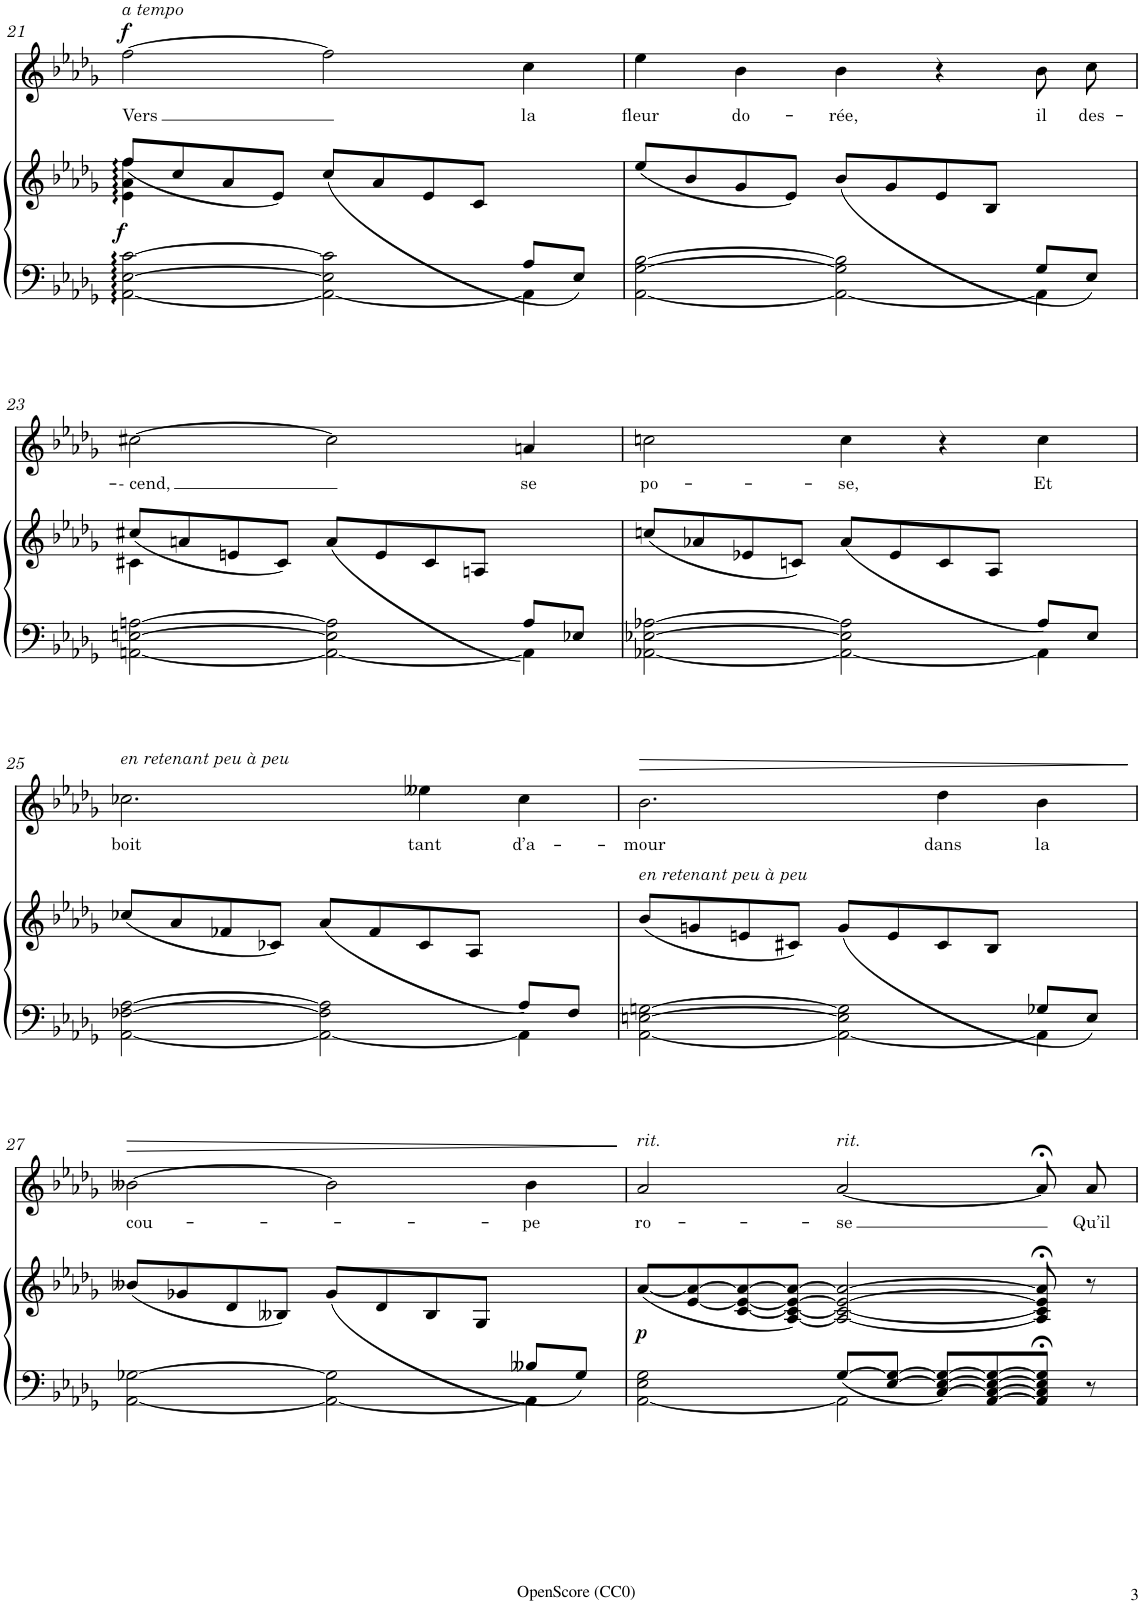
**kern	**kern	**dynam	**kern	**text	**dynam
*part2	*part2	*part2	*part1	*part1	*part1
*staff3	*staff2	*staff2/3	*staff1	*staff1	*staff1
*I"Piano	*	*	*I"Chant Voice	*	*
*I'Pno	*	*	*	*	*
!!LO:PB:g=z
*clefF4	*clefG2	*	*clefG2	*	*
*k[b-e-a-d-g-]	*k[b-e-a-d-g-]	*	*k[b-e-a-d-g-]	*	*
*M5/4	*M5/4	*	*M5/4	*	*
=21	=21	=21	=21	=21	=21
*^	*^	*	*	*	*
!	!	!	!	!	!LO:TX:a:i:t=a tempo	!	!
!	!	!	!	!LO:DY:b	!	!LO:LY:b	!LO:DY:a
1ryy	[2AA-\ [2E-\ [2c\	(<8ff/L	4e-\ 4a-\ 4ff\	f	[2ff\	Vers	f
.	.	8cc/	.	.	.	.	.
.	.	8a-/	4ryy	.	.	.	.
.	.	8e-/J)	.	.	.	.	.
.	2AA-\_ 2E-\] 2c\]	(<8cc/L	2.ryy	.	2ff\]	.	.
.	.	8a-/	.	.	.	.	.
.	.	8e-/	.	.	.	.	.
.	.	8c/J	.	.	.	.	.
!	!	!	!	!	!	!LO:LY:b	!
8A-/L	4AA-\]	4ryy	.	.	4cc\	la	.
8E-/J)	.	.	.	.	.	.	.
*	*	*v	*v	*	*	*	*
=22	=22	=22	=22	=22	=22	=22
!	!	!	!	!	!LO:LY:b	!
1ryy	[2AA-\ [2G-\ [2B-\	(8ee-/L	.	4ee-\	fleur	.
.	.	8b-/	.	.	.	.
!	!	!	!	!	!LO:LY:b	!
.	.	8g-/	.	4b-\	do-	.
.	.	8e-/J)	.	.	.	.
!	!	!	!	!	!LO:LY:b	!
.	2AA-\_ 2G-\] 2B-\]	(<8b-/L	.	4b-\	-rée,	.
.	.	8g-/	.	.	.	.
.	.	8e-/	.	4r	.	.
.	.	8B-/J	.	.	.	.
!	!	!	!	!	!LO:LY:b	!
8G-/L	4AA-\]	4ryy	.	8b-\L	il	.
!	!	!	!	!	!LO:LY:b	!
8E-/J)	.	.	.	8cc\J	des-	.
!!LO:LB:g=z
=23	=23	=23	=23	=23	=23	=23
*	*	*^	*	*	*	*
!	!	!	!	!	!	!LO:LY:b	!
1ryy	[2AAn\ [2En\ [2An\	(<8cc#X/L	4c#X\	.	[2cc#X\	-- cend,	.
.	.	8an/	.	.	.	.	.
.	.	8en/	4ryy	.	.	.	.
.	.	8c#/J)	.	.	.	.	.
.	2AA\_ 2E\] 2A\]	(<8a/L	2.ryy	.	2cc#\]	.	.
.	.	8e/	.	.	.	.	.
.	.	8c#/	.	.	.	.	.
.	.	8An/J	.	.	.	.	.
!	!	!	!	!	!	!LO:LY:b	!
8A/L	4AA\])	4ryy	.	.	4an/	se	.
8E-X/J	.	.	.	.	.	.	.
*	*	*v	*v	*	*	*	*
=24	=24	=24	=24	=24	=24	=24
!	!	!	!	!	!LO:LY:b	!
1ryy	[2AA-X\ [2E-X\ [2A-X\	(8ccn/L	.	2ccn\	po-	.
.	.	8a-X/	.	.	.	.
.	.	8e-X/	.	.	.	.
.	.	8cn/J)	.	.	.	.
!	!	!	!	!	!LO:LY:b	!
.	2AA-\_ 2E-\] 2A-\]	(8a-/L	.	4cc\	-se,	.
.	.	8e-/	.	.	.	.
.	.	8c/	.	4r	.	.
.	.	8A-/J	.	.	.	.
!	!	!	!	!	!LO:LY:b	!
8A-/L)	4AA-\]	4ryy	.	4cc\	Et	.
8E-/J	.	.	.	.	.	.
!!LO:LB:g=z
=25	=25	=25	=25	=25	=25	=25
!	!	!	!	!LO:TX:a:i:t=en retenant peu à peu	!	!
!	!	!	!	!	!LO:LY:b	!
1ryy	[2AA-\ [2F-X\ [2A-\	(8cc-X/L	.	2.cc-X\	boit	.
.	.	8a-/	.	.	.	.
.	.	8f-X/	.	.	.	.
.	.	8c-X/J)	.	.	.	.
.	2AA-\_ 2F-\] 2A-\]	(8a-/L	.	.	.	.
.	.	8f-/	.	.	.	.
!	!	!	!	!	!LO:LY:b	!
.	.	8c-/	.	4ee--X\	tant	.
.	.	8A-/J	.	.	.	.
!	!	!	!	!	!LO:LY:b	!
8A-/L)	4AA-\]	4ryy	.	4cc-\	d’a-	.
8F-/J	.	.	.	.	.	.
=26	=26	=26	=26	=26	=26	=26
!	!	!LO:TX:a:i:t=en retenant peu à peu	!	!	!	!
!	!	!	!	!	!LO:LY:b	!LO:HP:b
1ryy	[2AA-\ [2En\ [2Gn\	(8b-/L	.	2.b-\	-mour	>
.	.	8gn/	.	.	.	.
.	.	8en/	.	.	.	.
.	.	8c#X/J)	.	.	.	.
.	2AA-\_ 2E\] 2G\]	(8g/L	.	.	.	.
.	.	8e/	.	.	.	.
!	!	!	!	!	!LO:LY:b	!
.	.	8c#/	.	4dd-\	dans	.
.	.	8B-/J	.	.	.	.
!	!	!	!	!	!LO:LY:b	!
8G-X/L	4AA-\]	4ryy	.	4b-\	la	.
8E/J)	.	.	.	.	.	.
*v	*v	*	*	*	*	*
.	.	.	.	.	]
!!LO:LB:g=z
=27	=27	=27	=27	=27	=27
*^	*	*	*	*	*
!	!	!	!	!	!LO:LY:b	!LO:HP:b
1ryy	[2AA-\ [2G-X\	(8b--X/L	.	[2b--X\	cou-	>
.	.	8g-X/	.	.	.	.
.	.	8d-/	.	.	.	.
.	.	8B--X/J)	.	.	.	.
.	2AA-\_ 2G-\]	(<8g-/L	.	2b--\]	.	.
.	.	8d-/	.	.	.	.
.	.	8B--/	.	.	.	.
.	.	8G-/J	.	.	.	.
!	!	!	!	!	!LO:LY:b	!
8B--X/L	4AA-\]	4ryy	.	4b--\	-pe	.
8G-/J)	.	.	.	.	.	.
*v	*v	*	*	*	*	*
.	.	.	.	.	]
=28	=28	=28	=28	=28	=28
*^	*	*	*	*	*
!	!	!	!	!LO:TX:a:i:t=rit.	!	!
!	!	!	!LO:DY:b	!	!LO:LY:b	!
[<2AA-\ 2E-\ 2G-\	2ryy	([8a-/L	p	2a-/	ro-	.
.	.	[8e-/ 8a-/_	.	.	.	.
.	.	[8c/ 8e-/_ 8a-/_	.	.	.	.
.	.	[8A-/ 8c/_ 8e-/_ 8a-/_J)	.	.	.	.
!	!	!	!	!LO:TX:a:i:t=rit.	!	!
!	!	!	!	!	!LO:LY:b	!
[8G-/L	2AA-\]	2A-/_ 2c/_ 2e-/_ 2a-/_	.	[2a-/	-se	.
[8E-/ 8G-/_J	.	.	.	.	.	.
[8C/ 8E-/_ 8G-/_L	.	.	.	.	.	.
[8AA-/ 8C/_ 8E-/_ 8G-/_	.	.	.	.	.	.
8AA-/];< 8C/];< 8E-/];< 8G-/];<J	4ryy	8A-/];< 8c/];< 8e-/];< 8a-/];<	.	8a-;</L]	.	.
!	!	!	!	!	!LO:LY:b	!
8r	.	8r	.	8a-/J	Qu’il	.
*v	*v	*	*	*	*	*
=	=	=	=	=	=
*-	*-	*-	*-	*-	*-
